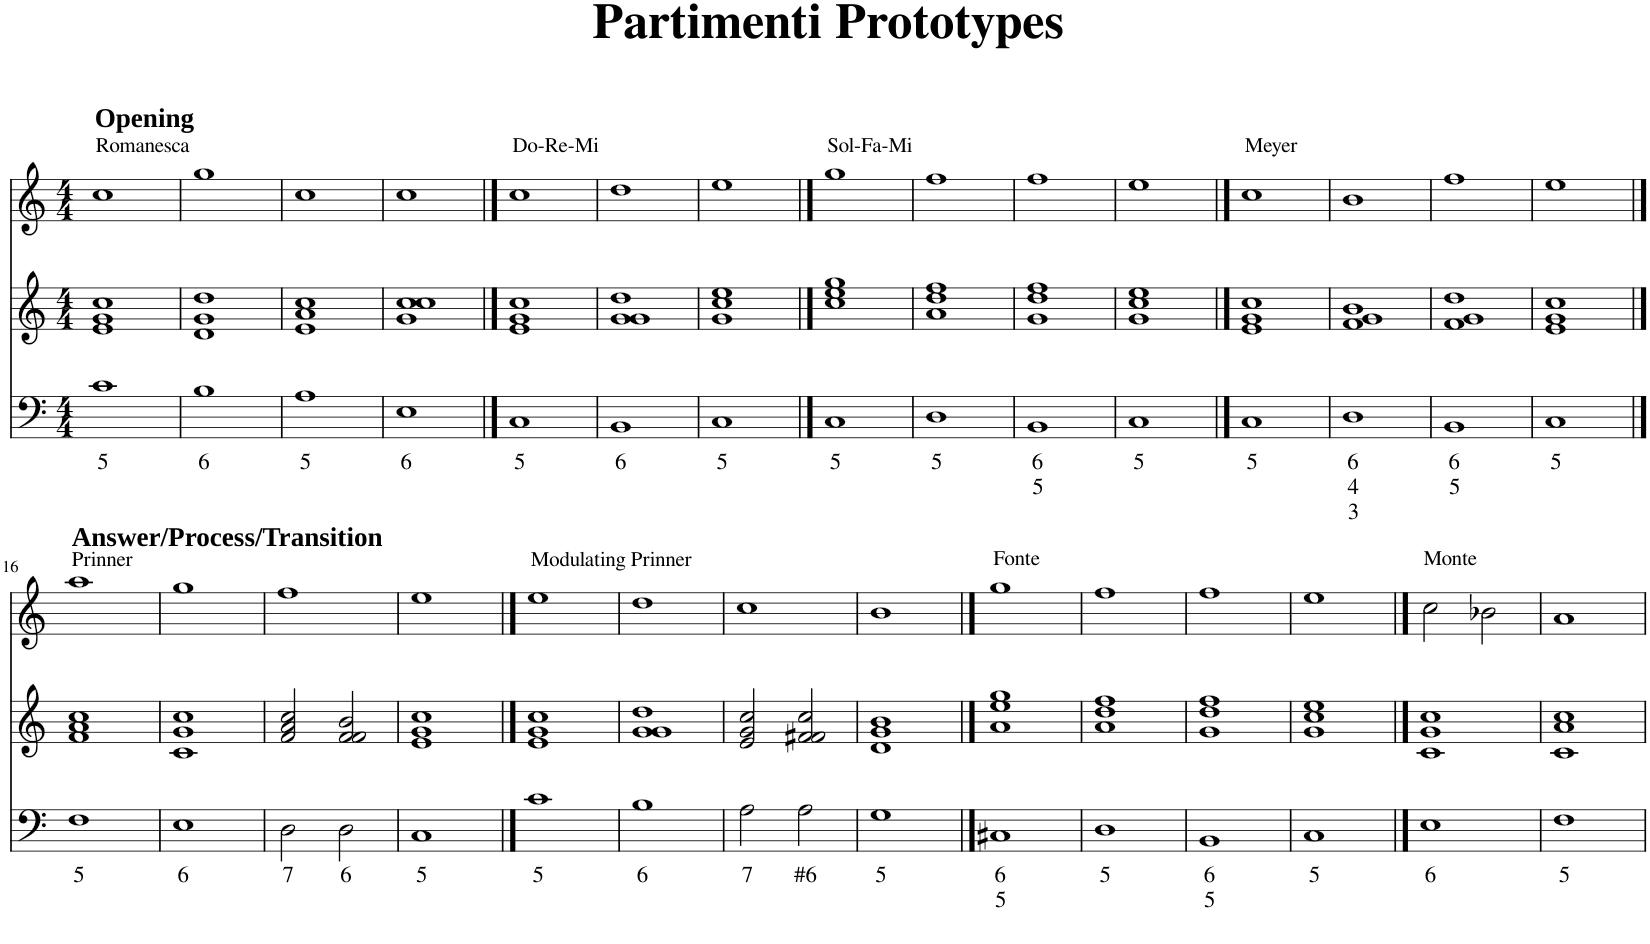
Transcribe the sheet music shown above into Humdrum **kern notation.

**kern	**text	**text	**text	**kern	**kern
*part3	*part3	*part3	*part3	*part2	*part1
*staff3	*staff3	*staff3	*staff3	*staff2	*staff1
*I"Piano	*	*	*	*I"Piano	*I"Piano
*I'Pno	*	*	*	*I'Pno	*I'Pno
*clefF4	*	*	*	*clefG2	*clefG2
*k[]	*	*	*	*k[]	*k[]
*M4/4	*	*	*	*M4/4	*M4/4
=1	=1	=1	=1	=1	=1
!	!	!	!	!	!LO:TX:a:t=Romanesca
!	!	!	!	!	!LO:TX:a:B:t=Opening
!	!LO:LY:b	!	!	!	!
1c	5	.	.	1e 1g 1cc	1cc
=2	=2	=2	=2	=2	=2
!	!LO:LY:b	!	!	!	!
1B	6	.	.	1d 1g 1dd	1gg
=3	=3	=3	=3	=3	=3
!	!LO:LY:b	!	!	!	!
1A	5	.	.	1e 1a 1cc	1cc
=4	=4	=4	=4	=4	=4
!	!LO:LY:b	!	!	!	!
1E	6	.	.	1g 1cc 1cc	1cc
==5	==5	==5	==5	==5	==5
!	!	!	!	!	!LO:TX:a:t=Do-Re-Mi
!	!LO:LY:b	!	!	!	!
1C	5	.	.	1e 1g 1cc	1cc
=6	=6	=6	=6	=6	=6
!	!LO:LY:b	!	!	!	!
1BB	6	.	.	1g 1g 1dd	1dd
=7	=7	=7	=7	=7	=7
!	!LO:LY:b	!	!	!	!
1C	5	.	.	1g 1cc 1ee	1ee
==8	==8	==8	==8	==8	==8
!	!	!	!	!	!LO:TX:a:t=Sol-Fa-Mi
!	!LO:LY:b	!	!	!	!
1C	5	.	.	1cc 1ee 1gg	1gg
=9	=9	=9	=9	=9	=9
!	!LO:LY:b	!	!	!	!
1D	5	.	.	1a 1dd 1ff	1ff
=10	=10	=10	=10	=10	=10
!	!LO:LY:b	!LO:LY:b	!	!	!
1BB	6	5	.	1g 1dd 1ff	1ff
=11	=11	=11	=11	=11	=11
!	!LO:LY:b	!	!	!	!
1C	5	.	.	1g 1cc 1ee	1ee
==12	==12	==12	==12	==12	==12
!	!	!	!	!	!LO:TX:a:t=Meyer
!	!LO:LY:b	!	!	!	!
1C	5	.	.	1e 1g 1cc	1cc
=13	=13	=13	=13	=13	=13
!	!LO:LY:b	!LO:LY:b	!LO:LY:b	!	!
1D	6	4	3	1f 1g 1b	1b
=14	=14	=14	=14	=14	=14
!	!LO:LY:b	!LO:LY:b	!	!	!
1BB	6	5	.	1f 1g 1dd	1ff
=15	=15	=15	=15	=15	=15
!	!LO:LY:b	!	!	!	!
1C	5	.	.	1e 1g 1cc	1ee
!!LO:LB:g=z
==16	==16	==16	==16	==16	==16
!	!	!	!	!	!LO:TX:a:t=Prinner
!	!	!	!	!	!LO:TX:a:B:t=Answer/Process/Transition
!	!LO:LY:b	!	!	!	!
1F	5	.	.	1f 1a 1cc	1aa
=17	=17	=17	=17	=17	=17
!	!LO:LY:b	!	!	!	!
1E	6	.	.	1c 1g 1cc	1gg
=18	=18	=18	=18	=18	=18
!	!LO:LY:b	!	!	!	!
2D\	7	.	.	2f/ 2a/ 2cc/	1ff
!	!LO:LY:b	!	!	!	!
2D\	6	.	.	2f/ 2f/ 2b/	.
=19	=19	=19	=19	=19	=19
!	!LO:LY:b	!	!	!	!
1C	5	.	.	1e 1g 1cc	1ee
==20	==20	==20	==20	==20	==20
!	!	!	!	!	!LO:TX:a:t=Modulating Prinner
!	!LO:LY:b	!	!	!	!
1c	5	.	.	1e 1g 1cc	1ee
=21	=21	=21	=21	=21	=21
!	!LO:LY:b	!	!	!	!
1B	6	.	.	1g 1g 1dd	1dd
=22	=22	=22	=22	=22	=22
!	!LO:LY:b	!	!	!	!
2A\	7	.	.	2e/ 2g/ 2cc/	1cc
!	!LO:LY:b	!	!	!	!
2A\	#6	.	.	2f#X/ 2f#/ 2cc/	.
=23	=23	=23	=23	=23	=23
!	!LO:LY:b	!	!	!	!
1G	5	.	.	1d 1g 1b	1b
==24	==24	==24	==24	==24	==24
!	!	!	!	!	!LO:TX:a:t=Fonte
!	!LO:LY:b	!LO:LY:b	!	!	!
1C#X	6	5	.	1a 1ee 1gg	1gg
=25	=25	=25	=25	=25	=25
!	!LO:LY:b	!	!	!	!
1D	5	.	.	1a 1dd 1ff	1ff
=26	=26	=26	=26	=26	=26
!	!LO:LY:b	!LO:LY:b	!	!	!
1BB	6	5	.	1g 1dd 1ff	1ff
=27	=27	=27	=27	=27	=27
!	!LO:LY:b	!	!	!	!
1C	5	.	.	1g 1cc 1ee	1ee
==28	==28	==28	==28	==28	==28
!	!	!	!	!	!LO:TX:a:t=Monte
!	!LO:LY:b	!	!	!	!
1E	6	.	.	1c 1g 1cc	2cc\
.	.	.	.	.	2b-X\
=29	=29	=29	=29	=29	=29
!	!LO:LY:b	!	!	!	!
1F	5	.	.	1c 1a 1cc	1a
=	=	=	=	=	=
*-	*-	*-	*-	*-	*-
